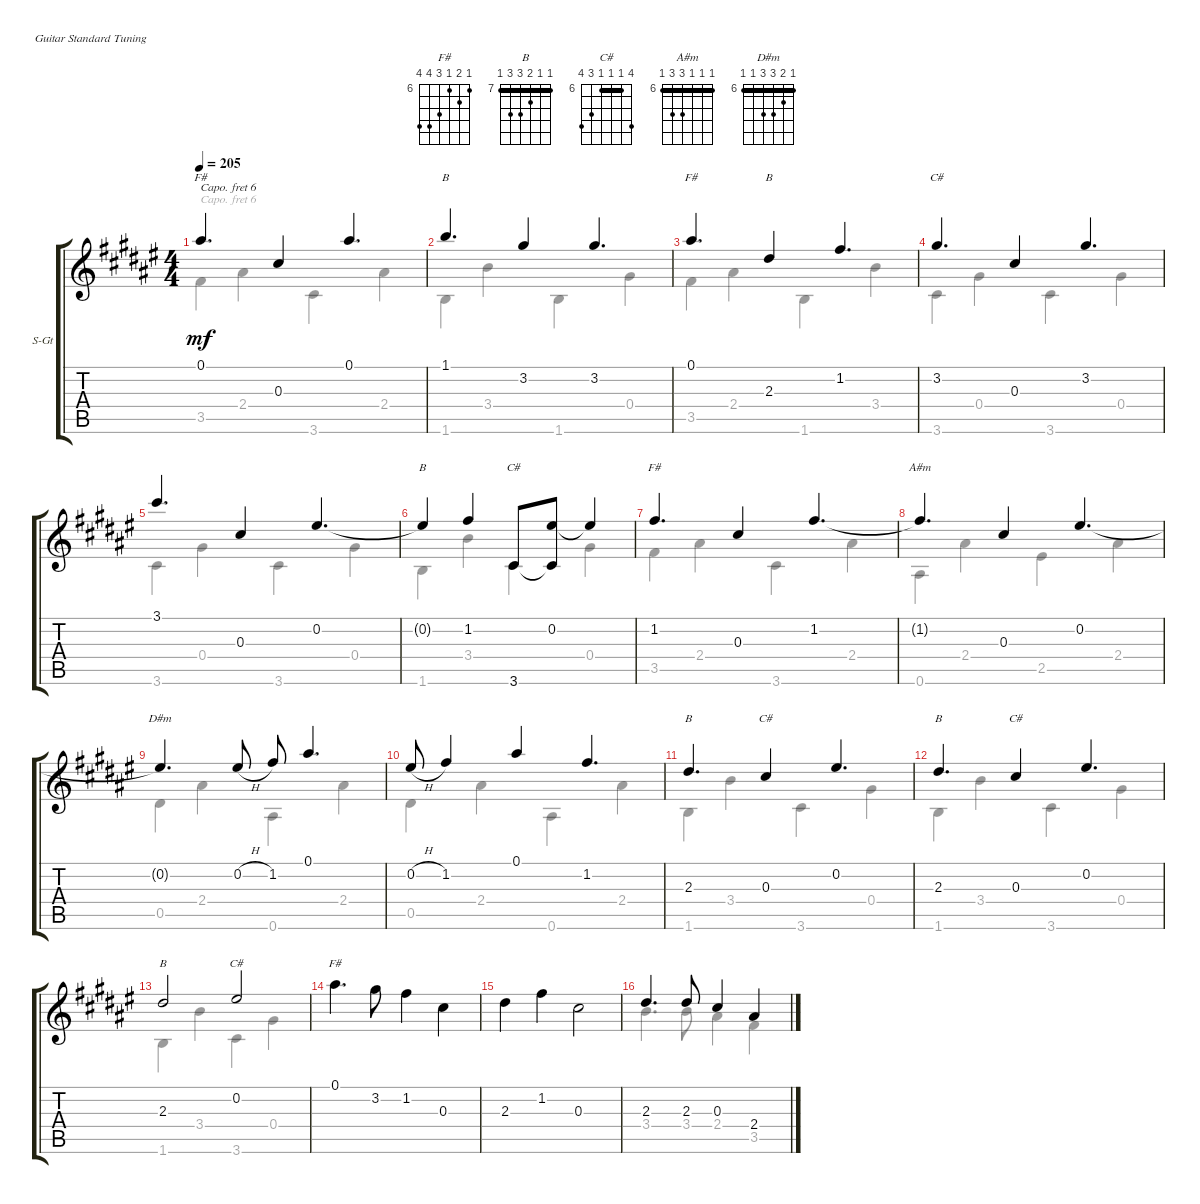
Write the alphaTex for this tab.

\defaultSystemsLayout 4
\bracketExtendMode groupsimilarinstruments
\firstSystemTrackNameOrientation horizontal
\otherSystemsTrackNameOrientation horizontal
\track ("Paul's Guitar" "S-Gt") {instrument acousticguitarsteel}
\staff {score tabs}
\capo 6
\tuning (E4 B3 G3 D3 A2 E2)
\chord ("F#" 6 7 6 8 9 9) {firstfret 6}
\chord ("B" 7 7 8 9 9 7) {firstfret 7 barre (7 7)}
\chord ("C#" 9 6 6 6 8 9) {firstfret 6 barre (6 6)}
\chord ("A#m" 6 6 6 8 8 6) {firstfret 6 barre (6 6 6)}
\chord ("D#m" 6 7 8 8 6 6) {firstfret 6 barre (6 6)}
\voice
\ts (4 4)
\tempo 205
\clef g2
\ks f#
0.1.4{d ch "F#" dy mf} 0.3.4 0.1.4{d} |
1.1.4{d ch "B"} 3.2.4 3.2.4{d} |
0.1.4{d ch "F#"} 2.3.4{ch "B"} 1.2.4{d} |
3.2.4{d ch "C#"} 0.3.4 3.2.4{d} |
3.1.4{d} 0.3.4 0.2.4{d} |
0.2{t}.4{ch "B"} 1.2.4 3.6.8{ch "C#"} (0.2 3.6{t}).8 0.2{t}.4 |
1.2.4{d ch "F#"} 0.3.4 1.2.4{d} |
1.2{t}.4{d ch "A#m"} 0.3.4 0.2.4{d} |
0.2{t}.4{d ch "D#m"} 0.2{h}.8 1.2.8 0.1.4{d} |
0.2{h}.8 1.2.4 0.1.4 1.2.4{d} |
2.3.4{d ch "B"} 0.3.4{ch "C#"} 0.2.4{d} |
2.3.4{d ch "B"} 0.3.4{ch "C#"} 0.2.4{d} |
2.3.2{ch "B"} 0.2.2{ch "C#"} |
0.1.4{d ch "F#"} 3.2.8 1.2.4 0.3.4 |
2.3.4 1.2.4 0.3.2 |
2.3.4{d} 2.3.8 0.3.4 2.4.4
\voice
\clef g2
\ottava regular
\simile none
\ks f#
3.5.4{dy mf} 2.4.4 3.6.4 2.4.4 |
1.6.4 3.4.4 1.6.4 0.4.4 |
3.5.4 2.4.4 1.6.4 3.4.4 |
3.6.4 0.4.4 3.6.4 0.4.4 |
3.6.4 0.4.4 3.6.4 0.4.4 |
1.6.4 3.4.4 3.6.4 0.4.4 |
3.5.4 2.4.4 3.6.4 2.4.4 |
0.6.4 2.4.4 2.5.4 2.4.4 |
0.5.4 2.4.4 0.6.4 2.4.4 |
0.5.4 2.4.4 0.6.4 2.4.4 |
1.6.4 3.4.4 3.6.4 0.4.4 |
1.6.4 3.4.4 3.6.4 0.4.4 |
1.6.4 3.4.4 3.6.4 0.4.4 |
|
|
3.4.4{d} 3.4.8 2.4.4 3.5.4
